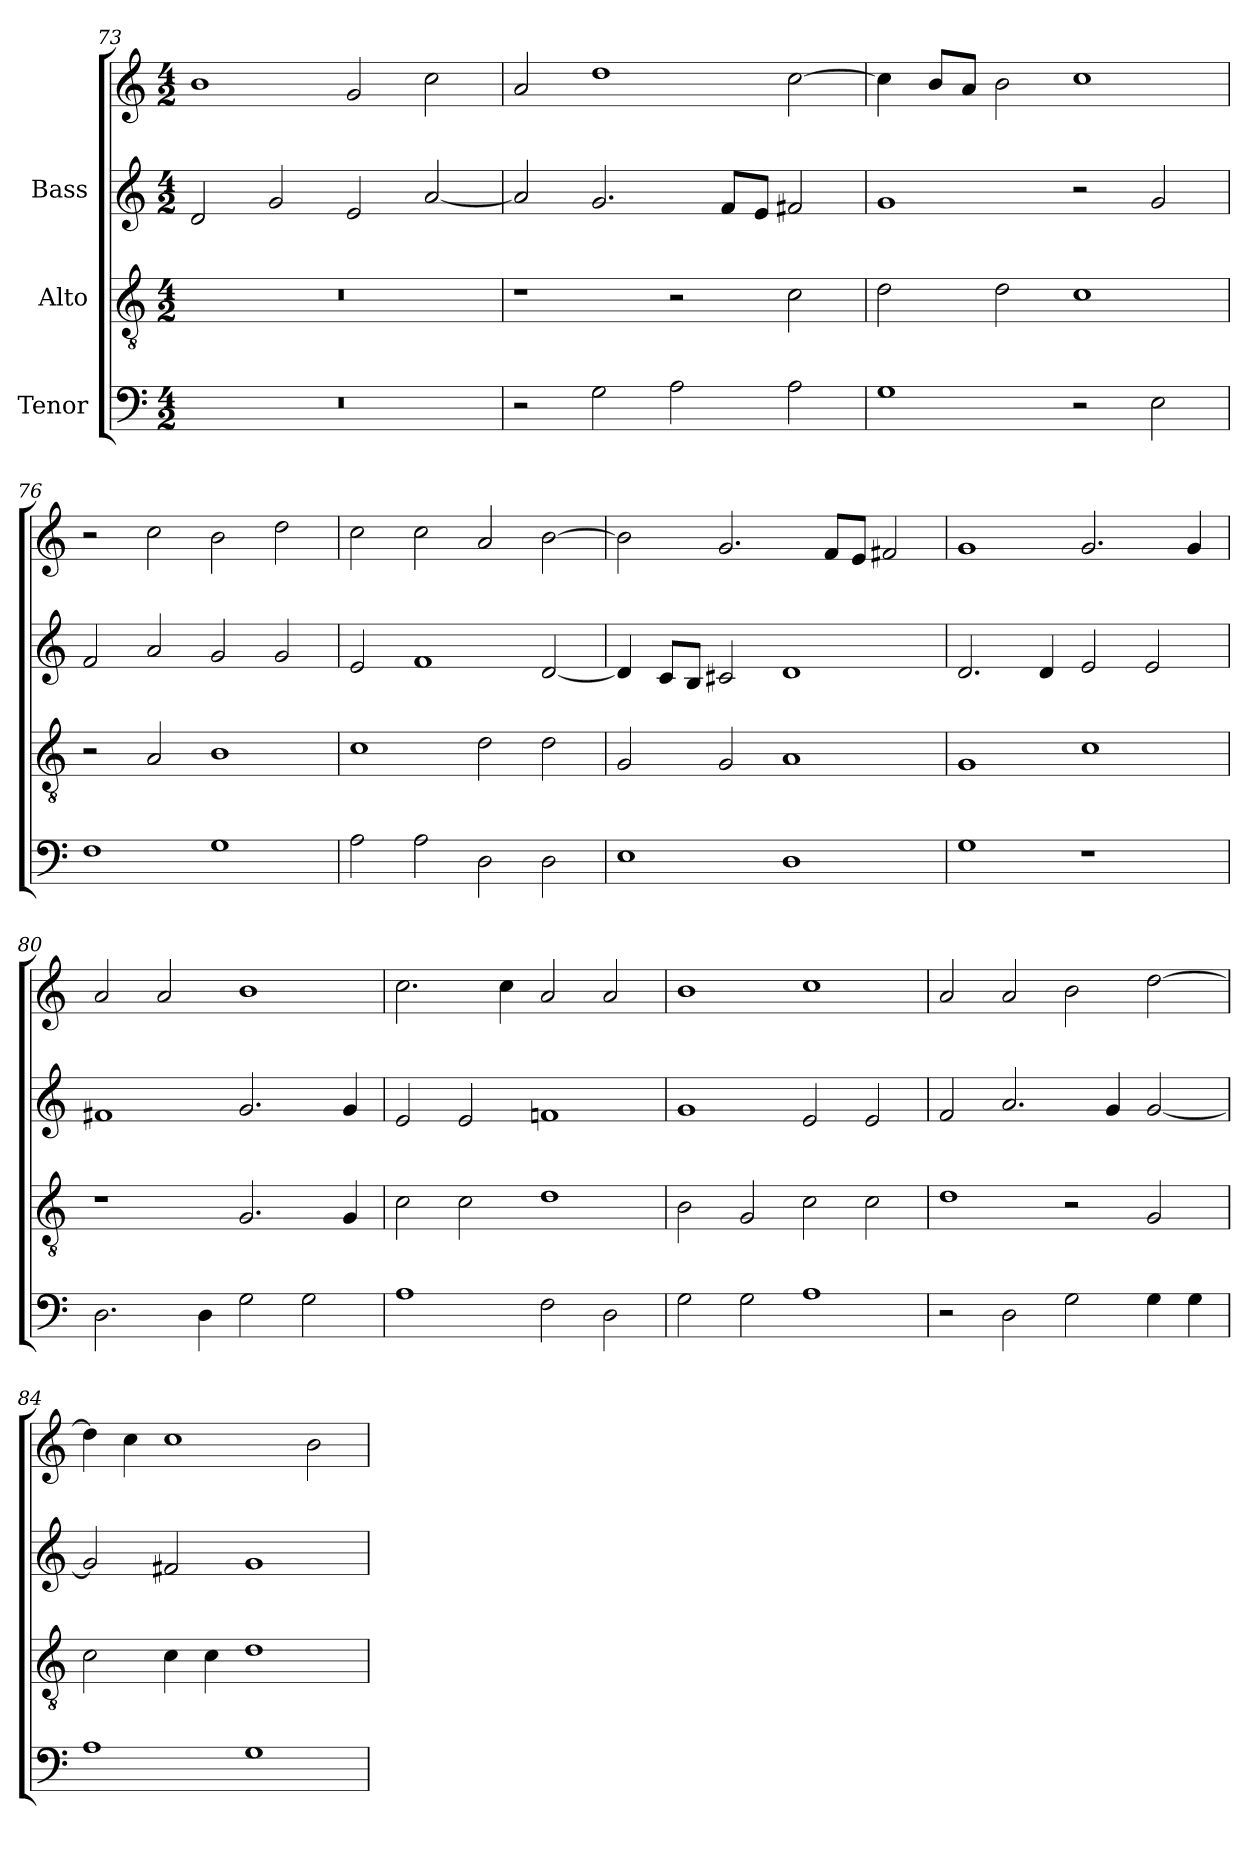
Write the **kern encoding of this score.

**kern	**kern	**kern	**kern
*part4	*part3	*part2	*part1
*staff4	*staff3	*staff2	*staff1
*I"Tenor	*I"Alto	*I"Bass	*
*clefF4	*clefGv2	*clefG2	*clefG2
*k[]	*k[]	*k[]	*k[]
*C:	*C:	*C:	*C:
*M4/2	*M4/2	*M4/2	*M4/2
=73	=73	=73	=73
0r	0r	2d/	1b\
.	.	2g/	.
.	.	2e/	2g/
.	.	[2a/	2cc\
=74	=74	=74	=74
2r	1r	2a/]	2a/
2G\	.	2.g/	1dd\
2A\	2r	.	.
.	.	8f/L	.
.	.	8e/J	.
2A\	2c\	2f#X/	[2cc\
=75	=75	=75	=75
1G\	2d\	1g/	4cc\]
.	.	.	8b/L
.	.	.	8a/J
.	2d\	.	2b\
2r	1c\	2r	1cc\
2E\	.	2g/	.
!!LO:LB:g=z
=76	=76	=76	=76
1F\	2r	2f/	2r
.	2A/	2a/	2cc\
1G\	1B\	2g/	2b\
.	.	2g/	2dd\
=77	=77	=77	=77
2A\	1c\	2e/	2cc\
2A\	.	1f/	2cc\
2D\	2d\	.	2a/
2D\	2d\	[2d/	[2b\
=78	=78	=78	=78
1E\	2G/	4d/]	2b\]
.	.	8c/L	.
.	.	8B/J	.
.	2G/	2c#X/	2.g/
1D\	1A/	1d/	.
.	.	.	8f/L
.	.	.	8e/J
.	.	.	2f#X/
=79	=79	=79	=79
1G\	1G/	2.d/	1g/
.	.	4d/	.
1r	1c\	2e/	2.g/
.	.	2e/	.
.	.	.	4g/
!!LO:PB:g=z
=80	=80	=80	=80
2.D\	1r	1f#X/	2a/
.	.	.	2a/
4D\	.	.	.
2G\	2.G/	2.g/	1b\
2G\	.	.	.
.	4G/	4g/	.
=81	=81	=81	=81
1A\	2c\	2e/	2.cc\
.	2c\	2e/	.
.	.	.	4cc\
2F\	1d\	1fn/	2a/
2D\	.	.	2a/
=82	=82	=82	=82
2G\	2B\	1g/	1b\
2G\	2G/	.	.
1A\	2c\	2e/	1cc\
.	2c\	2e/	.
=83	=83	=83	=83
2r	1d\	2f/	2a/
2D\	.	2.a/	2a/
2G\	2r	.	2b\
.	.	4g/	.
4G\	2G/	[2g/	[2dd\
4G\	.	.	.
!!LO:LB:g=z
=84	=84	=84	=84
1A\	2c\	2g/]	4dd\]
.	.	.	4cc\
.	4c\	2f#X/	1cc\
.	4c\	.	.
1G\	1d\	1g/	.
.	.	.	2b\
=	=	=	=
*-	*-	*-	*-
